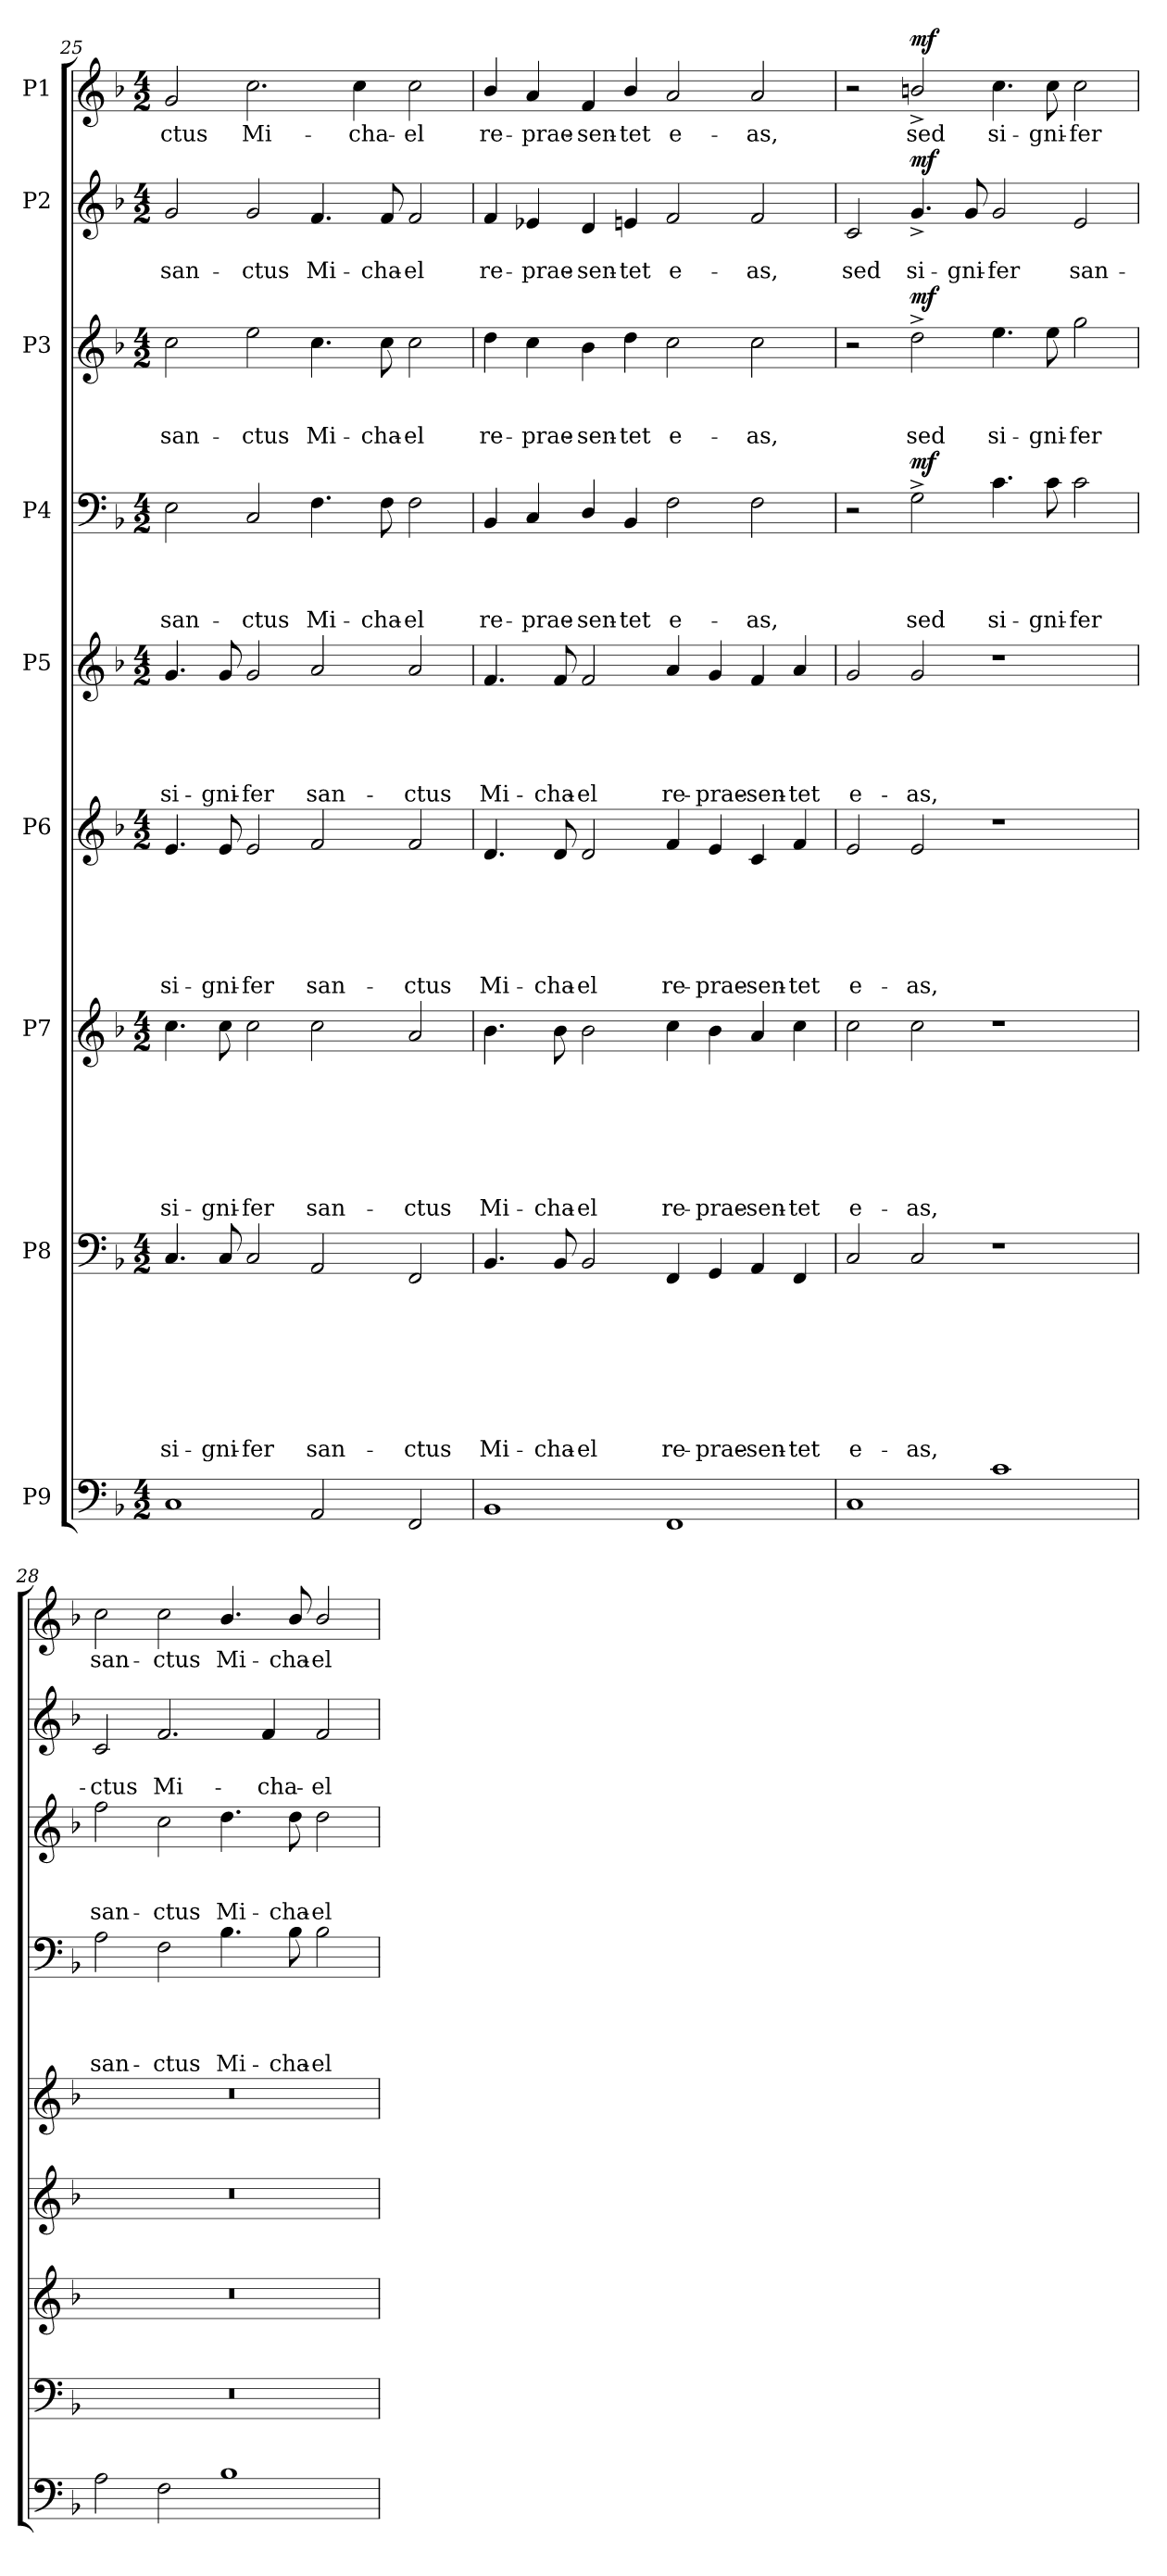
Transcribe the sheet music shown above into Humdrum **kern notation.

**kern	**kern	**text	**text	**text	**text	**text	**text	**text	**text	**kern	**text	**text	**text	**text	**text	**text	**text	**kern	**text	**text	**text	**text	**text	**text	**kern	**text	**text	**text	**text	**text	**kern	**text	**text	**text	**text	**dynam	**kern	**text	**text	**text	**dynam	**kern	**text	**text	**dynam	**kern	**text	**dynam
*part9	*part8	*part8	*part8	*part8	*part8	*part8	*part8	*part8	*part8	*part7	*part7	*part7	*part7	*part7	*part7	*part7	*part7	*part6	*part6	*part6	*part6	*part6	*part6	*part6	*part5	*part5	*part5	*part5	*part5	*part5	*part4	*part4	*part4	*part4	*part4	*part4	*part3	*part3	*part3	*part3	*part3	*part2	*part2	*part2	*part2	*part1	*part1	*part1
*staff9	*staff8	*staff8	*staff8	*staff8	*staff8	*staff8	*staff8	*staff8	*staff8	*staff7	*staff7	*staff7	*staff7	*staff7	*staff7	*staff7	*staff7	*staff6	*staff6	*staff6	*staff6	*staff6	*staff6	*staff6	*staff5	*staff5	*staff5	*staff5	*staff5	*staff5	*staff4	*staff4	*staff4	*staff4	*staff4	*staff4	*staff3	*staff3	*staff3	*staff3	*staff3	*staff2	*staff2	*staff2	*staff2	*staff1	*staff1	*staff1
*I"P9	*I"P8	*	*	*	*	*	*	*	*	*I"P7	*	*	*	*	*	*	*	*I"P6	*	*	*	*	*	*	*I"P5	*	*	*	*	*	*I"P4	*	*	*	*	*	*I"P3	*	*	*	*	*I"P2	*	*	*	*I"P1	*	*
!!LO:PB:g=z
*clefF4	*clefF4	*	*	*	*	*	*	*	*	*clefG2	*	*	*	*	*	*	*	*clefG2	*	*	*	*	*	*	*clefG2	*	*	*	*	*	*clefF4	*	*	*	*	*	*clefG2	*	*	*	*	*clefG2	*	*	*	*clefG2	*	*
*	*	*	*	*	*	*	*	*	*	*ITrd7c12	*	*	*	*	*	*	*	*	*	*	*	*	*	*	*	*	*	*	*	*	*	*	*	*	*	*	*ITrd7c12	*	*	*	*	*	*	*	*	*	*	*
*k[b-]	*k[b-]	*	*	*	*	*	*	*	*	*k[b-]	*	*	*	*	*	*	*	*k[b-]	*	*	*	*	*	*	*k[b-]	*	*	*	*	*	*k[b-]	*	*	*	*	*	*k[b-]	*	*	*	*	*k[b-]	*	*	*	*k[b-]	*	*
*F:	*F:	*	*	*	*	*	*	*	*	*F:	*	*	*	*	*	*	*	*F:	*	*	*	*	*	*	*F:	*	*	*	*	*	*F:	*	*	*	*	*	*F:	*	*	*	*	*F:	*	*	*	*F:	*	*
*M4/2	*M4/2	*	*	*	*	*	*	*	*	*M4/2	*	*	*	*	*	*	*	*M4/2	*	*	*	*	*	*	*M4/2	*	*	*	*	*	*M4/2	*	*	*	*	*	*M4/2	*	*	*	*	*M4/2	*	*	*	*M4/2	*	*
=25	=25	=25	=25	=25	=25	=25	=25	=25	=25	=25	=25	=25	=25	=25	=25	=25	=25	=25	=25	=25	=25	=25	=25	=25	=25	=25	=25	=25	=25	=25	=25	=25	=25	=25	=25	=25	=25	=25	=25	=25	=25	=25	=25	=25	=25	=25	=25	=25
!	!	!	!	!	!	!	!	!	!LO:LY:b	!	!	!	!	!	!	!	!LO:LY:b	!	!	!	!	!	!	!LO:LY:b	!	!	!	!	!	!LO:LY:b	!	!	!	!	!LO:LY:b	!	!	!	!	!LO:LY:b	!	!	!	!LO:LY:b	!	!	!LO:LY:b	!
1C	4.C/	.	.	.	.	.	.	.	si-	4.c\	.	.	.	.	.	.	si-	4.e/	.	.	.	.	.	si-	4.g/	.	.	.	.	si-	2E\	.	.	.	san-	.	2c\	.	.	san-	.	2g/	.	san-	.	2g/	-ctus	.
!	!	!	!	!	!	!	!	!	!LO:LY:b	!	!	!	!	!	!	!	!LO:LY:b	!	!	!	!	!	!	!LO:LY:b	!	!	!	!	!	!LO:LY:b	!	!	!	!	!	!	!	!	!	!	!	!	!	!	!	!	!	!
.	8C/	.	.	.	.	.	.	.	-gni-	8c\	.	.	.	.	.	.	-gni-	8e/	.	.	.	.	.	-gni-	8g/	.	.	.	.	-gni-	.	.	.	.	.	.	.	.	.	.	.	.	.	.	.	.	.	.
!	!	!	!	!	!	!	!	!	!LO:LY:b	!	!	!	!	!	!	!	!LO:LY:b	!	!	!	!	!	!	!LO:LY:b	!	!	!	!	!	!LO:LY:b	!	!	!	!	!LO:LY:b	!	!	!	!	!LO:LY:b	!	!	!	!LO:LY:b	!	!	!LO:LY:b	!
.	2C/	.	.	.	.	.	.	.	-fer	2c\	.	.	.	.	.	.	-fer	2e/	.	.	.	.	.	-fer	2g/	.	.	.	.	-fer	2C/	.	.	.	-ctus	.	2e\	.	.	-ctus	.	2g/	.	-ctus	.	2.cc\	Mi-	.
!	!	!	!	!	!	!	!	!	!LO:LY:b	!	!	!	!	!	!	!	!LO:LY:b	!	!	!	!	!	!	!LO:LY:b	!	!	!	!	!	!LO:LY:b	!	!	!	!	!LO:LY:b	!	!	!	!	!LO:LY:b	!	!	!	!LO:LY:b	!	!	!	!
2AA/	2AA/	.	.	.	.	.	.	.	san-	2c\	.	.	.	.	.	.	san-	2f/	.	.	.	.	.	san-	2a/	.	.	.	.	san-	4.F\	.	.	.	Mi-	.	4.c\	.	.	Mi-	.	4.f/	.	Mi-	.	.	.	.
!	!	!	!	!	!	!	!	!	!	!	!	!	!	!	!	!	!	!	!	!	!	!	!	!	!	!	!	!	!	!	!	!	!	!	!	!	!	!	!	!	!	!	!	!	!	!	!LO:LY:b	!
.	.	.	.	.	.	.	.	.	.	.	.	.	.	.	.	.	.	.	.	.	.	.	.	.	.	.	.	.	.	.	.	.	.	.	.	.	.	.	.	.	.	.	.	.	.	4cc\	-cha-	.
!	!	!	!	!	!	!	!	!	!	!	!	!	!	!	!	!	!	!	!	!	!	!	!	!	!	!	!	!	!	!	!	!	!	!	!LO:LY:b	!	!	!	!	!LO:LY:b	!	!	!	!LO:LY:b	!	!	!	!
.	.	.	.	.	.	.	.	.	.	.	.	.	.	.	.	.	.	.	.	.	.	.	.	.	.	.	.	.	.	.	8F\	.	.	.	-cha-	.	8c\	.	.	-cha-	.	8f/	.	-cha-	.	.	.	.
!	!	!	!	!	!	!	!	!	!LO:LY:b	!	!	!	!	!	!	!	!LO:LY:b	!	!	!	!	!	!	!LO:LY:b	!	!	!	!	!	!LO:LY:b	!	!	!	!	!LO:LY:b	!	!	!	!	!LO:LY:b	!	!	!	!LO:LY:b	!	!	!LO:LY:b	!
2FF/	2FF/	.	.	.	.	.	.	.	-ctus	2A/	.	.	.	.	.	.	-ctus	2f/	.	.	.	.	.	-ctus	2a/	.	.	.	.	-ctus	2F\	.	.	.	-el	.	2c\	.	.	-el	.	2f/	.	-el	.	2cc\	-el	.
=26	=26	=26	=26	=26	=26	=26	=26	=26	=26	=26	=26	=26	=26	=26	=26	=26	=26	=26	=26	=26	=26	=26	=26	=26	=26	=26	=26	=26	=26	=26	=26	=26	=26	=26	=26	=26	=26	=26	=26	=26	=26	=26	=26	=26	=26	=26	=26	=26
!	!	!	!	!	!	!	!	!	!LO:LY:b	!	!	!	!	!	!	!	!LO:LY:b	!	!	!	!	!	!	!LO:LY:b	!	!	!	!	!	!LO:LY:b	!	!	!	!	!LO:LY:b	!	!	!	!	!LO:LY:b	!	!	!	!LO:LY:b	!	!	!LO:LY:b	!
1BB-	4.BB-/	.	.	.	.	.	.	.	Mi-	4.B-\	.	.	.	.	.	.	Mi-	4.d/	.	.	.	.	.	Mi-	4.f/	.	.	.	.	Mi-	4BB-/	.	.	.	re-	.	4d\	.	.	re-	.	4f/	.	re-	.	4b-/	re-	.
!	!	!	!	!	!	!	!	!	!	!	!	!	!	!	!	!	!	!	!	!	!	!	!	!	!	!	!	!	!	!	!	!	!	!	!LO:LY:b	!	!	!	!	!LO:LY:b	!	!	!	!LO:LY:b	!	!	!LO:LY:b	!
.	.	.	.	.	.	.	.	.	.	.	.	.	.	.	.	.	.	.	.	.	.	.	.	.	.	.	.	.	.	.	4C/	.	.	.	-prae-	.	4c\	.	.	-prae-	.	4e-X/	.	-prae-	.	4a/	-prae-	.
!	!	!	!	!	!	!	!	!	!LO:LY:b	!	!	!	!	!	!	!	!LO:LY:b	!	!	!	!	!	!	!LO:LY:b	!	!	!	!	!	!LO:LY:b	!	!	!	!	!	!	!	!	!	!	!	!	!	!	!	!	!	!
.	8BB-/	.	.	.	.	.	.	.	-cha-	8B-\	.	.	.	.	.	.	-cha-	8d/	.	.	.	.	.	-cha-	8f/	.	.	.	.	-cha-	.	.	.	.	.	.	.	.	.	.	.	.	.	.	.	.	.	.
!	!	!	!	!	!	!	!	!	!LO:LY:b	!	!	!	!	!	!	!	!LO:LY:b	!	!	!	!	!	!	!LO:LY:b	!	!	!	!	!	!LO:LY:b	!	!	!	!	!LO:LY:b	!	!	!	!	!LO:LY:b	!	!	!	!LO:LY:b	!	!	!LO:LY:b	!
.	2BB-/	.	.	.	.	.	.	.	-el	2B-\	.	.	.	.	.	.	-el	2d/	.	.	.	.	.	-el	2f/	.	.	.	.	-el	4D/	.	.	.	-sen-	.	4B-\	.	.	-sen-	.	4d/	.	-sen-	.	4f/	-sen-	.
!	!	!	!	!	!	!	!	!	!	!	!	!	!	!	!	!	!	!	!	!	!	!	!	!	!	!	!	!	!	!	!	!	!	!	!LO:LY:b	!	!	!	!	!LO:LY:b	!	!	!	!LO:LY:b	!	!	!LO:LY:b	!
.	.	.	.	.	.	.	.	.	.	.	.	.	.	.	.	.	.	.	.	.	.	.	.	.	.	.	.	.	.	.	4BB-/	.	.	.	-tet	.	4d\	.	.	-tet	.	4en/	.	-tet	.	4b-/	-tet	.
!	!	!	!	!	!	!	!	!	!LO:LY:b	!	!	!	!	!	!	!	!LO:LY:b	!	!	!	!	!	!	!LO:LY:b	!	!	!	!	!	!LO:LY:b	!	!	!	!	!LO:LY:b	!	!	!	!	!LO:LY:b	!	!	!	!LO:LY:b	!	!	!LO:LY:b	!
1FF	4FF/	.	.	.	.	.	.	.	re-	4c\	.	.	.	.	.	.	re-	4f/	.	.	.	.	.	re-	4a/	.	.	.	.	re-	2F\	.	.	.	e-	.	2c\	.	.	e-	.	2f/	.	e-	.	2a/	e-	.
!	!	!	!	!	!	!	!	!	!LO:LY:b	!	!	!	!	!	!	!	!LO:LY:b	!	!	!	!	!	!	!LO:LY:b	!	!	!	!	!	!LO:LY:b	!	!	!	!	!	!	!	!	!	!	!	!	!	!	!	!	!	!
.	4GG/	.	.	.	.	.	.	.	-prae-	4B-\	.	.	.	.	.	.	-prae-	4e/	.	.	.	.	.	-prae-	4g/	.	.	.	.	-prae-	.	.	.	.	.	.	.	.	.	.	.	.	.	.	.	.	.	.
!	!	!	!	!	!	!	!	!	!LO:LY:b	!	!	!	!	!	!	!	!LO:LY:b	!	!	!	!	!	!	!LO:LY:b	!	!	!	!	!	!LO:LY:b	!	!	!	!	!LO:LY:b	!	!	!	!	!LO:LY:b	!	!	!	!LO:LY:b	!	!	!LO:LY:b	!
.	4AA/	.	.	.	.	.	.	.	-sen-	4A/	.	.	.	.	.	.	-sen-	4c/	.	.	.	.	.	-sen-	4f/	.	.	.	.	-sen-	2F\	.	.	.	-as,	.	2c\	.	.	-as,	.	2f/	.	-as,	.	2a/	-as,	.
!	!	!	!	!	!	!	!	!	!LO:LY:b	!	!	!	!	!	!	!	!LO:LY:b	!	!	!	!	!	!	!LO:LY:b	!	!	!	!	!	!LO:LY:b	!	!	!	!	!	!	!	!	!	!	!	!	!	!	!	!	!	!
.	4FF/	.	.	.	.	.	.	.	-tet	4c\	.	.	.	.	.	.	-tet	4f/	.	.	.	.	.	-tet	4a/	.	.	.	.	-tet	.	.	.	.	.	.	.	.	.	.	.	.	.	.	.	.	.	.
=27	=27	=27	=27	=27	=27	=27	=27	=27	=27	=27	=27	=27	=27	=27	=27	=27	=27	=27	=27	=27	=27	=27	=27	=27	=27	=27	=27	=27	=27	=27	=27	=27	=27	=27	=27	=27	=27	=27	=27	=27	=27	=27	=27	=27	=27	=27	=27	=27
!	!	!	!	!	!	!	!	!	!LO:LY:b	!	!	!	!	!	!	!	!LO:LY:b	!	!	!	!	!	!	!LO:LY:b	!	!	!	!	!	!LO:LY:b	!	!	!	!	!	!	!	!	!	!	!	!	!	!LO:LY:b	!	!	!	!
1C	2C/	.	.	.	.	.	.	.	e-	2c\	.	.	.	.	.	.	e-	2e/	.	.	.	.	.	e-	2g/	.	.	.	.	e-	2r	.	.	.	.	.	2r	.	.	.	.	2c/	.	sed	.	2r	.	.
!	!	!	!	!	!	!	!	!	!LO:LY:b	!	!	!	!	!	!	!	!LO:LY:b	!	!	!	!	!	!	!LO:LY:b	!	!	!	!	!	!LO:LY:b	!	!	!	!	!LO:LY:b	!LO:DY:a	!	!	!	!LO:LY:b	!LO:DY:a	!	!	!LO:LY:b	!LO:DY:a	!	!LO:LY:b	!LO:DY:a
.	2C/	.	.	.	.	.	.	.	-as,	2c\	.	.	.	.	.	.	-as,	2e/	.	.	.	.	.	-as,	2g/	.	.	.	.	-as,	2G^>\	.	.	.	sed	mf	2d^>\	.	.	sed	mf	4.g^</	.	si-	mf	2bn^>/	sed	mf
!	!	!	!	!	!	!	!	!	!	!	!	!	!	!	!	!	!	!	!	!	!	!	!	!	!	!	!	!	!	!	!	!	!	!	!	!	!	!	!	!	!	!	!	!LO:LY:b	!	!	!	!
.	.	.	.	.	.	.	.	.	.	.	.	.	.	.	.	.	.	.	.	.	.	.	.	.	.	.	.	.	.	.	.	.	.	.	.	.	.	.	.	.	.	8g/	.	-gni-	.	.	.	.
!	!	!	!	!	!	!	!	!	!	!	!	!	!	!	!	!	!	!	!	!	!	!	!	!	!	!	!	!	!	!	!	!	!	!	!LO:LY:b	!	!	!	!	!LO:LY:b	!	!	!	!LO:LY:b	!	!	!LO:LY:b	!
1c	1r	.	.	.	.	.	.	.	.	1r	.	.	.	.	.	.	.	1r	.	.	.	.	.	.	1r	.	.	.	.	.	4.c\	.	.	.	si-	.	4.e\	.	.	si-	.	2g/	.	-fer	.	4.cc\	si-	.
!	!	!	!	!	!	!	!	!	!	!	!	!	!	!	!	!	!	!	!	!	!	!	!	!	!	!	!	!	!	!	!	!	!	!	!LO:LY:b	!	!	!	!	!LO:LY:b	!	!	!	!	!	!	!LO:LY:b	!
.	.	.	.	.	.	.	.	.	.	.	.	.	.	.	.	.	.	.	.	.	.	.	.	.	.	.	.	.	.	.	8c\	.	.	.	-gni-	.	8e\	.	.	-gni-	.	.	.	.	.	8cc\	-gni-	.
!	!	!	!	!	!	!	!	!	!	!	!	!	!	!	!	!	!	!	!	!	!	!	!	!	!	!	!	!	!	!	!	!	!	!	!LO:LY:b	!	!	!	!	!LO:LY:b	!	!	!	!LO:LY:b	!	!	!LO:LY:b	!
.	.	.	.	.	.	.	.	.	.	.	.	.	.	.	.	.	.	.	.	.	.	.	.	.	.	.	.	.	.	.	2c\	.	.	.	-fer	.	2g\	.	.	-fer	.	2e/	.	san-	.	2cc\	-fer	.
!!LO:PB:g=z
=28	=28	=28	=28	=28	=28	=28	=28	=28	=28	=28	=28	=28	=28	=28	=28	=28	=28	=28	=28	=28	=28	=28	=28	=28	=28	=28	=28	=28	=28	=28	=28	=28	=28	=28	=28	=28	=28	=28	=28	=28	=28	=28	=28	=28	=28	=28	=28	=28
!	!LO:N:vis=1	!	!	!	!	!	!	!	!	!LO:N:vis=1	!	!	!	!	!	!	!	!LO:N:vis=1	!	!	!	!	!	!	!LO:N:vis=1	!	!	!	!	!	!	!	!	!	!LO:LY:b	!	!	!	!	!LO:LY:b	!	!	!	!LO:LY:b	!	!	!LO:LY:b	!
2A\	0r	.	.	.	.	.	.	.	.	0r	.	.	.	.	.	.	.	0r	.	.	.	.	.	.	0r	.	.	.	.	.	2A\	.	.	.	san-	.	2f\	.	.	san-	.	2c/	.	-ctus	.	2cc\	san-	.
!	!	!	!	!	!	!	!	!	!	!	!	!	!	!	!	!	!	!	!	!	!	!	!	!	!	!	!	!	!	!	!	!	!	!	!LO:LY:b	!	!	!	!	!LO:LY:b	!	!	!	!LO:LY:b	!	!	!LO:LY:b	!
2F\	.	.	.	.	.	.	.	.	.	.	.	.	.	.	.	.	.	.	.	.	.	.	.	.	.	.	.	.	.	.	2F\	.	.	.	-ctus	.	2c\	.	.	-ctus	.	2.f/	.	Mi-	.	2cc\	-ctus	.
!	!	!	!	!	!	!	!	!	!	!	!	!	!	!	!	!	!	!	!	!	!	!	!	!	!	!	!	!	!	!	!	!	!	!	!LO:LY:b	!	!	!	!	!LO:LY:b	!	!	!	!	!	!	!LO:LY:b	!
1B-	.	.	.	.	.	.	.	.	.	.	.	.	.	.	.	.	.	.	.	.	.	.	.	.	.	.	.	.	.	.	4.B-\	.	.	.	Mi-	.	4.d\	.	.	Mi-	.	.	.	.	.	4.b-/	Mi-	.
!	!	!	!	!	!	!	!	!	!	!	!	!	!	!	!	!	!	!	!	!	!	!	!	!	!	!	!	!	!	!	!	!	!	!	!	!	!	!	!	!	!	!	!	!LO:LY:b	!	!	!	!
.	.	.	.	.	.	.	.	.	.	.	.	.	.	.	.	.	.	.	.	.	.	.	.	.	.	.	.	.	.	.	.	.	.	.	.	.	.	.	.	.	.	4f/	.	-cha-	.	.	.	.
!	!	!	!	!	!	!	!	!	!	!	!	!	!	!	!	!	!	!	!	!	!	!	!	!	!	!	!	!	!	!	!	!	!	!	!LO:LY:b	!	!	!	!	!LO:LY:b	!	!	!	!	!	!	!LO:LY:b	!
.	.	.	.	.	.	.	.	.	.	.	.	.	.	.	.	.	.	.	.	.	.	.	.	.	.	.	.	.	.	.	8B-\	.	.	.	-cha-	.	8d\	.	.	-cha-	.	.	.	.	.	8b-/	-cha-	.
!	!	!	!	!	!	!	!	!	!	!	!	!	!	!	!	!	!	!	!	!	!	!	!	!	!	!	!	!	!	!	!	!	!	!	!LO:LY:b	!	!	!	!	!LO:LY:b	!	!	!	!LO:LY:b	!	!	!LO:LY:b	!
.	.	.	.	.	.	.	.	.	.	.	.	.	.	.	.	.	.	.	.	.	.	.	.	.	.	.	.	.	.	.	2B-\	.	.	.	-el	.	2d\	.	.	-el	.	2f/	.	-el	.	2b-/	-el	.
=	=	=	=	=	=	=	=	=	=	=	=	=	=	=	=	=	=	=	=	=	=	=	=	=	=	=	=	=	=	=	=	=	=	=	=	=	=	=	=	=	=	=	=	=	=	=	=	=
*-	*-	*-	*-	*-	*-	*-	*-	*-	*-	*-	*-	*-	*-	*-	*-	*-	*-	*-	*-	*-	*-	*-	*-	*-	*-	*-	*-	*-	*-	*-	*-	*-	*-	*-	*-	*-	*-	*-	*-	*-	*-	*-	*-	*-	*-	*-	*-	*-
